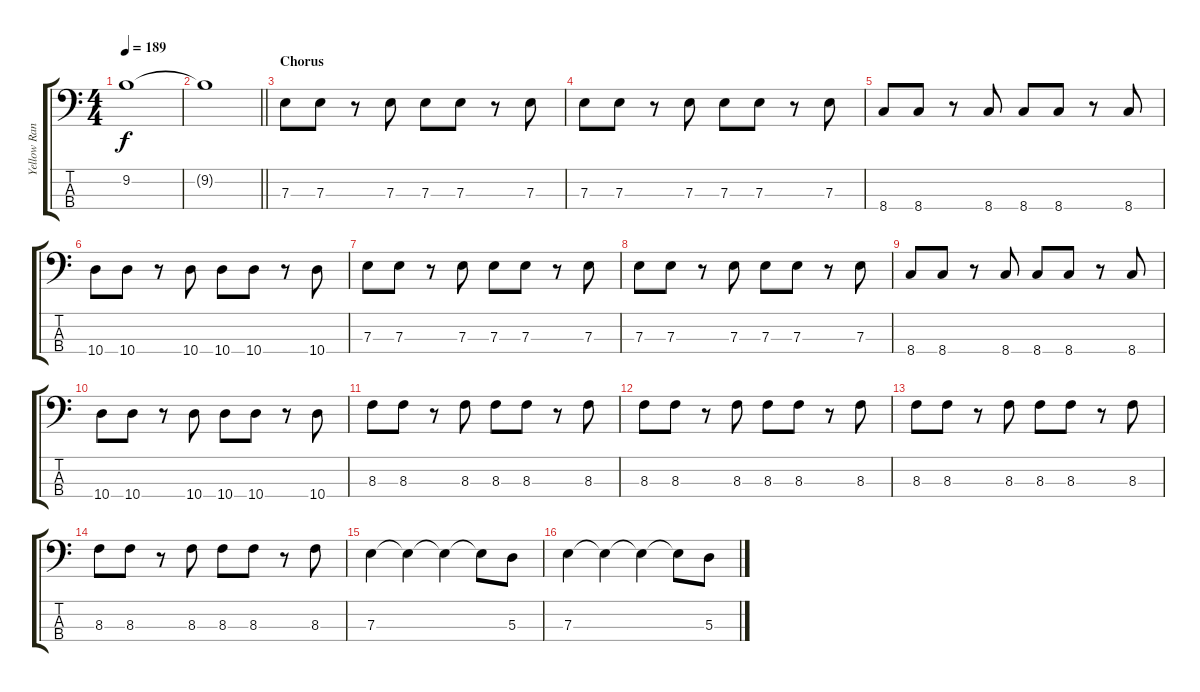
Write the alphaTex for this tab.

\track ("Yellow Ranger (Bass)" "Yellow Ran") {instrument electricbasspick}
\staff {score tabs}
\tuning (G2 D2 A1 E1) {hide}
\ts (4 4)
\tempo 189
\clef f4
\ks c
9.2.1{dy f} |
\barLineRight lightlight
9.2{t}.1 |
\section ("" "Chorus")
7.3.8 7.3.8 r.8 7.3.8 7.3.8 7.3.8 r.8 7.3.8 |
7.3.8 7.3.8 r.8 7.3.8 7.3.8 7.3.8 r.8 7.3.8 |
8.4.8 8.4.8 r.8 8.4.8 8.4.8 8.4.8 r.8 8.4.8 |
10.4.8 10.4.8 r.8 10.4.8 10.4.8 10.4.8 r.8 10.4.8 |
7.3.8 7.3.8 r.8 7.3.8 7.3.8 7.3.8 r.8 7.3.8 |
7.3.8 7.3.8 r.8 7.3.8 7.3.8 7.3.8 r.8 7.3.8 |
8.4.8 8.4.8 r.8 8.4.8 8.4.8 8.4.8 r.8 8.4.8 |
10.4.8 10.4.8 r.8 10.4.8 10.4.8 10.4.8 r.8 10.4.8 |
8.3.8 8.3.8 r.8 8.3.8 8.3.8 8.3.8 r.8 8.3.8 |
8.3.8 8.3.8 r.8 8.3.8 8.3.8 8.3.8 r.8 8.3.8 |
8.3.8 8.3.8 r.8 8.3.8 8.3.8 8.3.8 r.8 8.3.8 |
8.3.8 8.3.8 r.8 8.3.8 8.3.8 8.3.8 r.8 8.3.8 |
7.3.4 7.3{t}.4 7.3{t}.4 7.3{t}.8 5.3.8 |
7.3.4 7.3{t}.4 7.3{t}.4 7.3{t}.8 5.3.8
